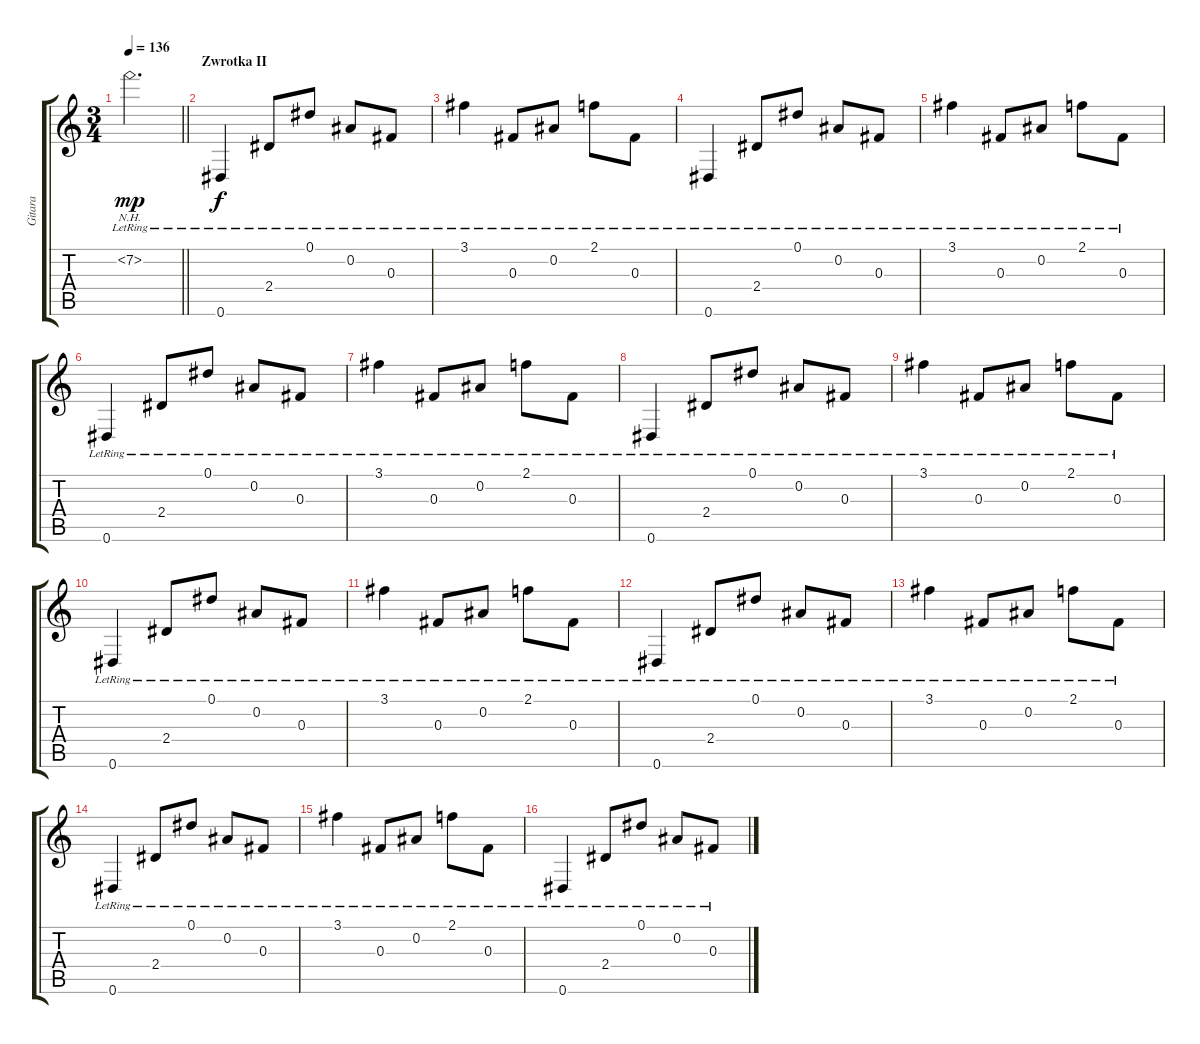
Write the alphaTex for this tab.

\track ("Gitara" "Gitara") {instrument distortionguitar}
\staff {score tabs}
\tuning (Eb4 Bb3 Gb3 Db3 Ab2 Eb2) {hide}
\ts (3 4)
\tempo 136
\clef g2
\barLineRight lightlight
\ks c
7.2{nh lr}.2{d dy mp} |
\section ("" "Zwrotka II")
0.6{lr}.4{dy f volume 12 balance 12 instrument electricguitarjazz} 2.4{lr}.8 0.1{lr}.8 0.2{lr}.8 0.3{lr}.8 |
3.1{lr}.4 0.3{lr}.8 0.2{lr}.8 2.1{lr}.8 0.3{lr}.8 |
0.6{lr}.4 2.4{lr}.8 0.1{lr}.8 0.2{lr}.8 0.3{lr}.8 |
3.1{lr}.4 0.3{lr}.8 0.2{lr}.8 2.1{lr}.8 0.3{lr}.8 |
0.6{lr}.4 2.4{lr}.8 0.1{lr}.8 0.2{lr}.8 0.3{lr}.8 |
3.1{lr}.4 0.3{lr}.8 0.2{lr}.8 2.1{lr}.8 0.3{lr}.8 |
0.6{lr}.4 2.4{lr}.8 0.1{lr}.8 0.2{lr}.8 0.3{lr}.8 |
3.1{lr}.4 0.3{lr}.8 0.2{lr}.8 2.1{lr}.8 0.3{lr}.8 |
0.6{lr}.4 2.4{lr}.8 0.1{lr}.8 0.2{lr}.8 0.3{lr}.8 |
3.1{lr}.4 0.3{lr}.8 0.2{lr}.8 2.1{lr}.8 0.3{lr}.8 |
0.6{lr}.4 2.4{lr}.8 0.1{lr}.8 0.2{lr}.8 0.3{lr}.8 |
3.1{lr}.4 0.3{lr}.8 0.2{lr}.8 2.1{lr}.8 0.3{lr}.8 |
0.6{lr}.4 2.4{lr}.8 0.1{lr}.8 0.2{lr}.8 0.3{lr}.8 |
3.1{lr}.4 0.3{lr}.8 0.2{lr}.8 2.1{lr}.8 0.3{lr}.8 |
0.6{lr}.4 2.4{lr}.8 0.1{lr}.8 0.2{lr}.8 0.3{lr}.8
